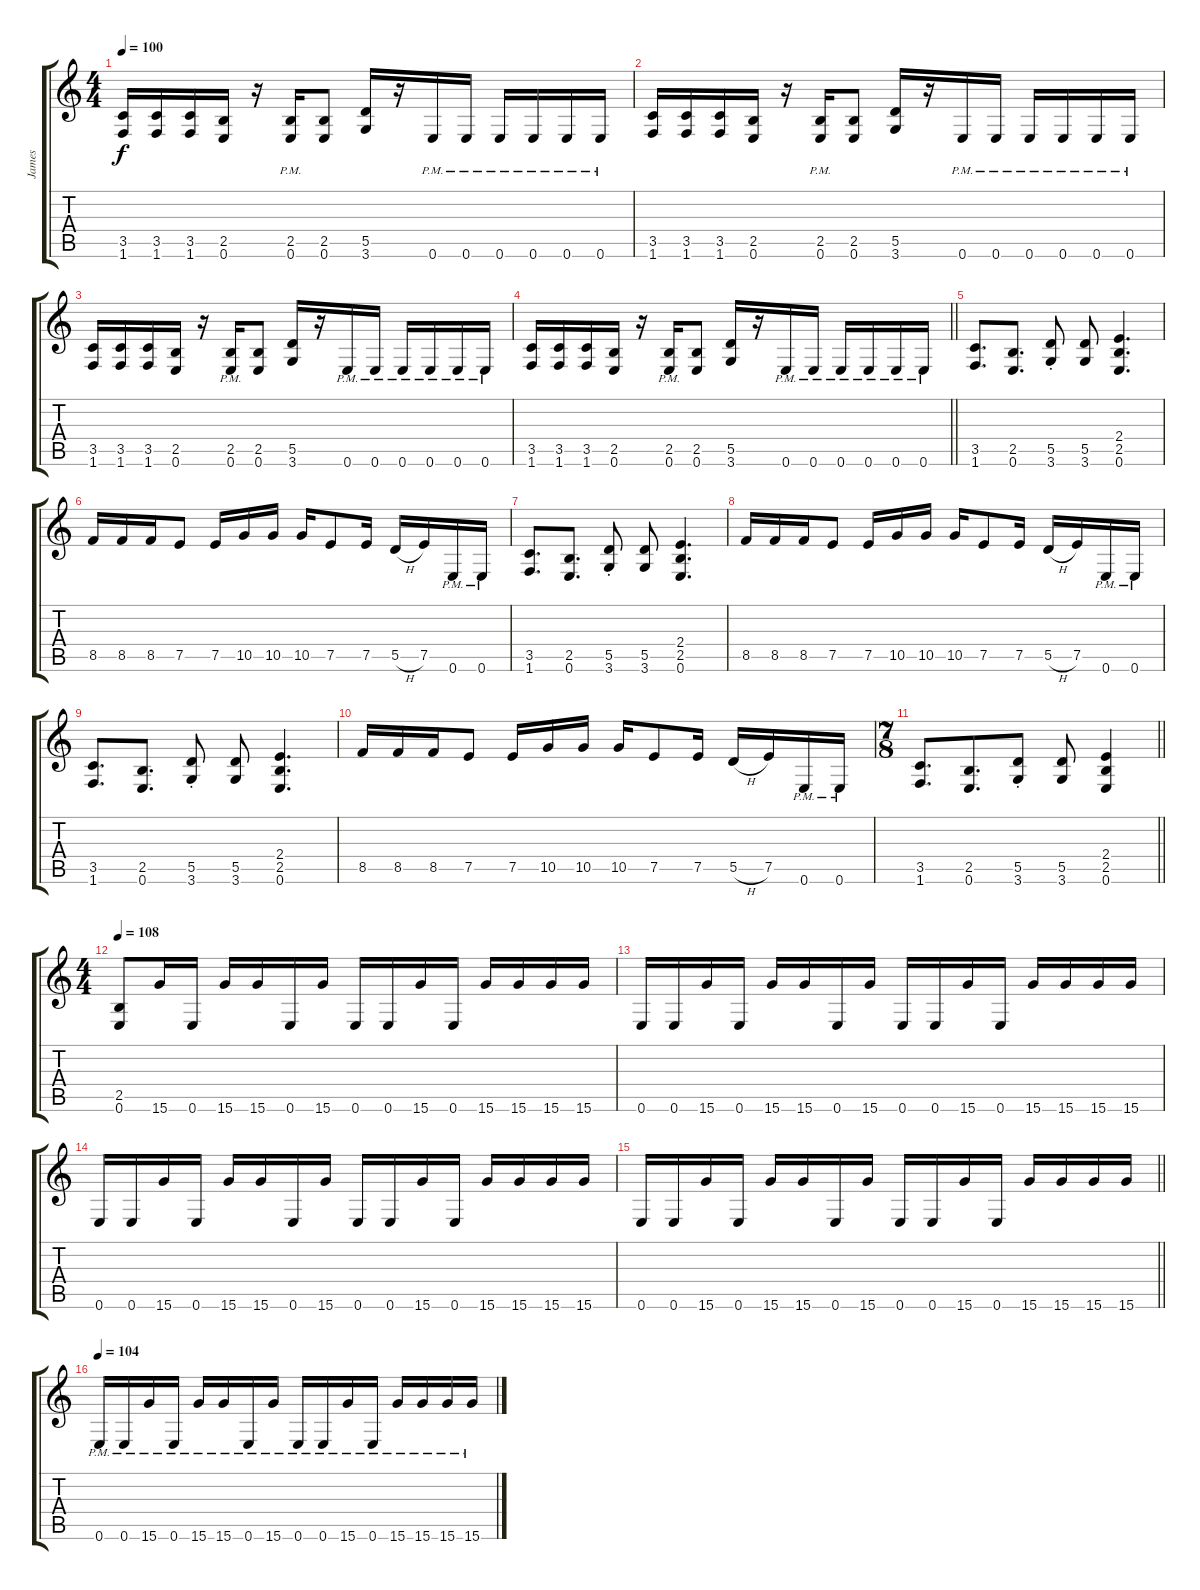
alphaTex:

\track ("James" "James") {instrument distortionguitar}
\staff {score tabs}
\tuning (E4 B3 G3 D3 A2 E2) {hide}
\ts (4 4)
\tempo 100
\clef g2
\ks c
(3.5 1.6).16{dy f} (3.5 1.6).16 (3.5 1.6).16 (2.5 0.6).16 r.16 (2.5{pm} 0.6{pm}).16 (2.5 0.6).8 (5.5 3.6).16 r.16 0.6{pm}.16 0.6{pm}.16 0.6{pm}.16 0.6{pm}.16 0.6{pm}.16 0.6{pm}.16 |
(3.5 1.6).16 (3.5 1.6).16 (3.5 1.6).16 (2.5 0.6).16 r.16 (2.5{pm} 0.6{pm}).16 (2.5 0.6).8 (5.5 3.6).16 r.16 0.6{pm}.16 0.6{pm}.16 0.6{pm}.16 0.6{pm}.16 0.6{pm}.16 0.6{pm}.16 |
(3.5 1.6).16 (3.5 1.6).16 (3.5 1.6).16 (2.5 0.6).16 r.16 (2.5{pm} 0.6{pm}).16 (2.5 0.6).8 (5.5 3.6).16 r.16 0.6{pm}.16 0.6{pm}.16 0.6{pm}.16 0.6{pm}.16 0.6{pm}.16 0.6{pm}.16 |
\barLineRight lightlight
(3.5 1.6).16 (3.5 1.6).16 (3.5 1.6).16 (2.5 0.6).16 r.16 (2.5{pm} 0.6{pm}).16 (2.5 0.6).8 (5.5 3.6).16 r.16 0.6{pm}.16 0.6{pm}.16 0.6{pm}.16 0.6{pm}.16 0.6{pm}.16 0.6{pm}.16 |
\section ("" "")
(3.5 1.6).8{d volume 6} (2.5 0.6).8{d} (5.5{st} 3.6{st}).8 (5.5 3.6).8 (2.4 2.5 0.6).4{d} |
8.5.16 8.5.16 8.5.16 7.5.8 7.5.16 10.5.16 10.5.16 10.5.16 7.5.8 7.5.16 5.5{h}.16 7.5.16 0.6{pm}.16 0.6{pm}.16 |
(3.5 1.6).8{d} (2.5 0.6).8{d} (5.5{st} 3.6{st}).8 (5.5 3.6).8 (2.4 2.5 0.6).4{d} |
8.5.16 8.5.16 8.5.16 7.5.8 7.5.16 10.5.16 10.5.16 10.5.16 7.5.8 7.5.16 5.5{h}.16 7.5.16 0.6{pm}.16 0.6{pm}.16 |
(3.5 1.6).8{d} (2.5 0.6).8{d} (5.5{st} 3.6{st}).8 (5.5 3.6).8 (2.4 2.5 0.6).4{d} |
8.5.16 8.5.16 8.5.16 7.5.8 7.5.16 10.5.16 10.5.16 10.5.16 7.5.8 7.5.16 5.5{h}.16 7.5.16 0.6{pm}.16 0.6{pm}.16 |
\ts (7 8)
\barLineRight lightlight
(3.5 1.6).8{d} (2.5 0.6).8{d} (5.5{st} 3.6{st}).8 (5.5 3.6).8 (2.4 2.5 0.6).4 |
\ts (4 4)
\section ("" "")
\tempo 108
(2.5 0.6).8 15.6.16 0.6.16 15.6.16 15.6.16 0.6.16 15.6.16 0.6.16 0.6.16 15.6.16 0.6.16 15.6.16 15.6.16 15.6.16 15.6.16 |
0.6.16 0.6.16 15.6.16 0.6.16 15.6.16 15.6.16 0.6.16 15.6.16 0.6.16 0.6.16 15.6.16 0.6.16 15.6.16 15.6.16 15.6.16 15.6.16 |
0.6.16 0.6.16 15.6.16 0.6.16 15.6.16 15.6.16 0.6.16 15.6.16 0.6.16 0.6.16 15.6.16 0.6.16 15.6.16 15.6.16 15.6.16 15.6.16 |
\barLineRight lightlight
0.6.16 0.6.16 15.6.16 0.6.16 15.6.16 15.6.16 0.6.16 15.6.16 0.6.16 0.6.16 15.6.16 0.6.16 15.6.16 15.6.16 15.6.16 15.6.16 |
\section ("" "")
\tempo 104
0.6{pm}.16 0.6{pm}.16 15.6{pm}.16 0.6{pm}.16 15.6{pm}.16 15.6{pm}.16 0.6{pm}.16 15.6{pm}.16 0.6{pm}.16 0.6{pm}.16 15.6{pm}.16 0.6{pm}.16 15.6{pm}.16 15.6{pm}.16 15.6{pm}.16 15.6{pm}.16
